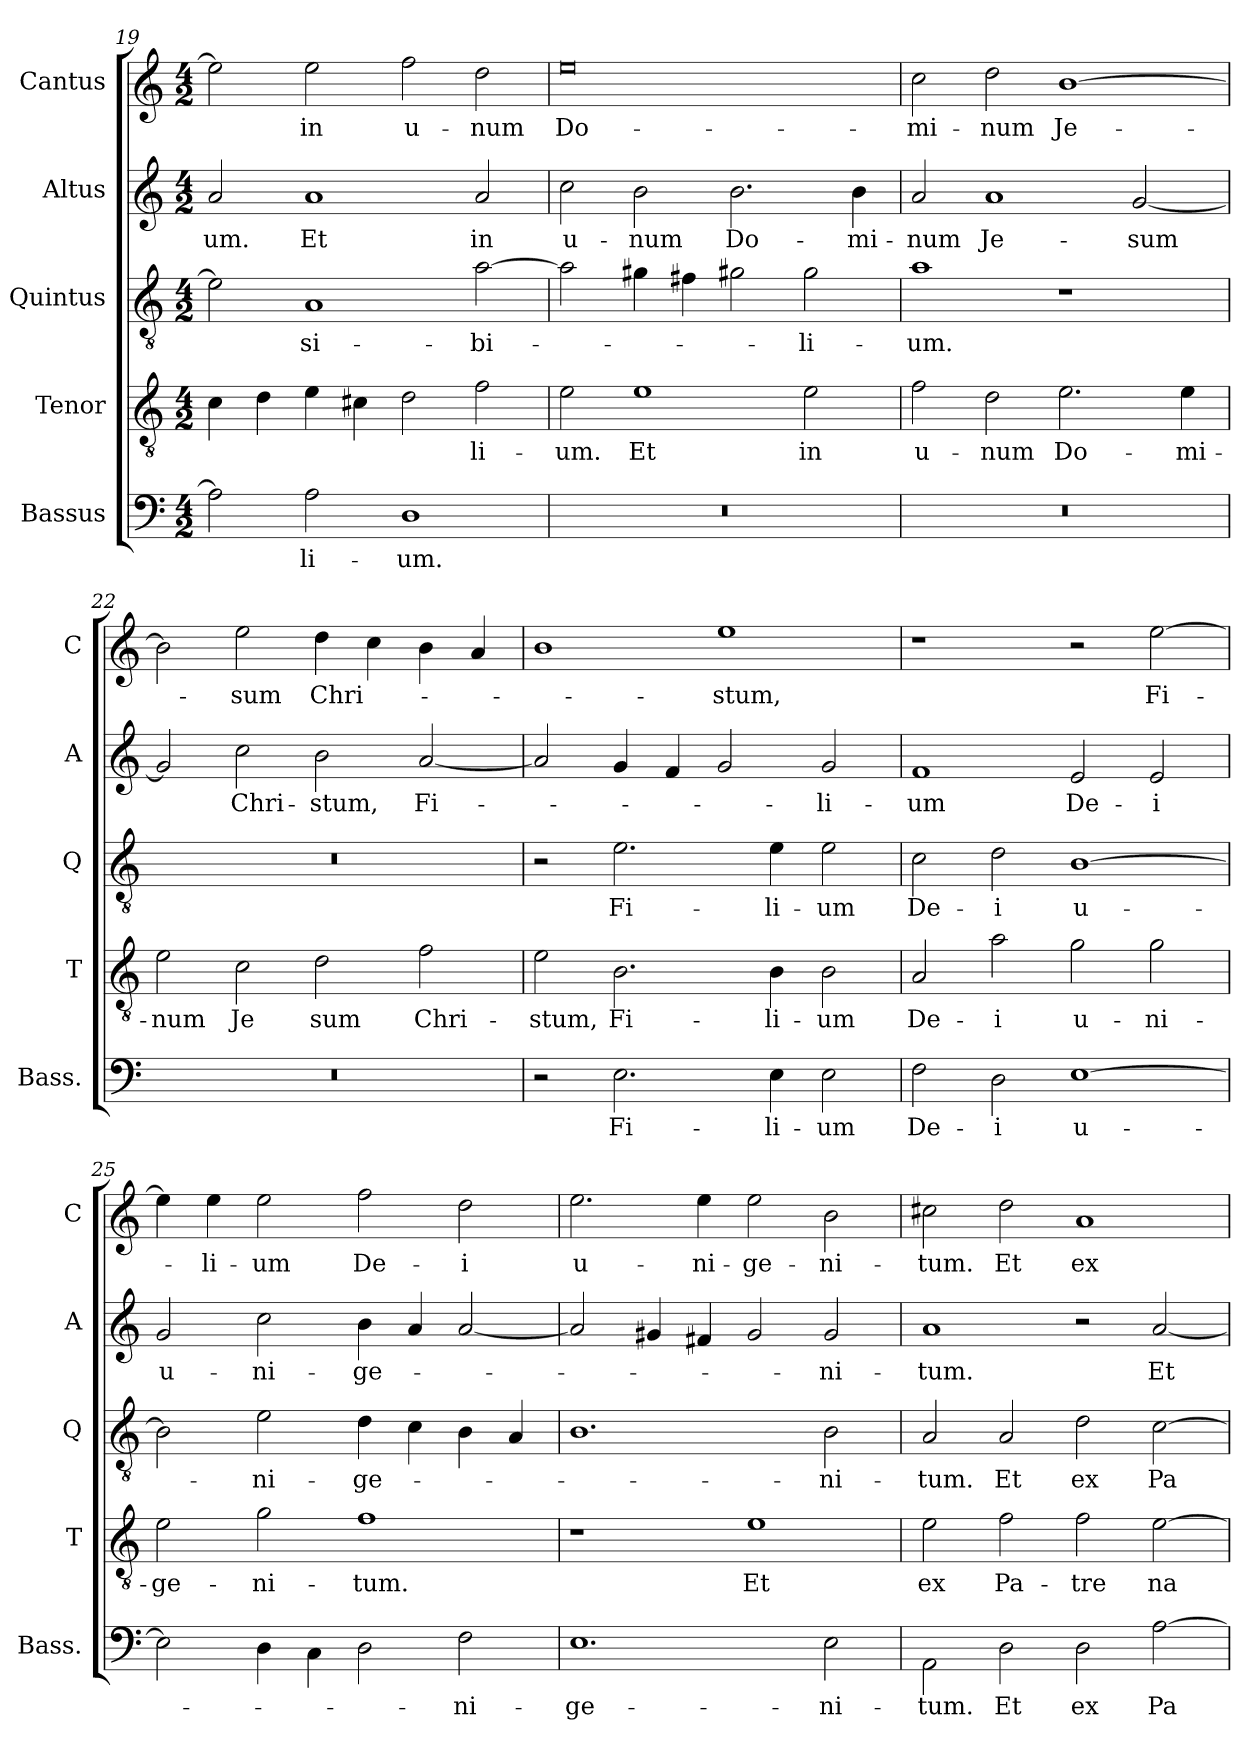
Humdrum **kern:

**kern	**text	**kern	**text	**kern	**text	**kern	**text	**kern	**text
*part5	*part5	*part4	*part4	*part3	*part3	*part2	*part2	*part1	*part1
*staff5	*staff5	*staff4	*staff4	*staff3	*staff3	*staff2	*staff2	*staff1	*staff1
*I"Bassus	*	*I"Tenor	*	*I"Quintus	*	*I"Altus	*	*I"Cantus	*
*I'Bass.	*	*I'T	*	*I'Q	*	*I'A	*	*I'C	*
*clefF4	*	*clefGv2	*	*clefGv2	*	*clefG2	*	*clefG2	*
*	*	*ITrd7c12	*	*ITrd7c12	*	*	*	*	*
*k[]	*	*k[]	*	*k[]	*	*k[]	*	*k[]	*
*C:	*	*C:	*	*C:	*	*C:	*	*C:	*
*M4/2	*	*M4/2	*	*M4/2	*	*M4/2	*	*M4/2	*
=19	=19	=19	=19	=19	=19	=19	=19	=19	=19
2A\]	.	4C\	.	2E\]	.	2a/	-um.	2ee\]	.
.	.	4D\	.	.	.	.	.	.	.
2A\	-li-	4E\	.	1AA/	-si-	1a/	Et	2ee\	in
.	.	4C#X\	.	.	.	.	.	.	.
1D\	-um.	2D\	.	.	.	.	.	2ff\	u-
.	.	2F\	-li-	[2A\	-bi-	2a/	in	2dd\	-num
=20	=20	=20	=20	=20	=20	=20	=20	=20	=20
0r	.	2E\	-um.	2A\]	.	2cc\	u-	0ee\	Do-
.	.	1E\	Et	4G#\	.	2b\	-num	.	.
.	.	.	.	4F#\	.	.	.	.	.
.	.	.	.	2G#X\	.	2.b\	Do-	.	.
.	.	2E\	in	2G#\	-li-	.	.	.	.
.	.	.	.	.	.	4b\	-mi-	.	.
=21	=21	=21	=21	=21	=21	=21	=21	=21	=21
0r	.	2F\	u-	1A\	-um.	2a/	-num	2cc\	-mi-
.	.	2D\	-num	.	.	1a/	Je-	2dd\	-num
.	.	2.E\	Do-	1r	.	.	.	[1b\	Je-
.	.	.	.	.	.	[2g/	-sum	.	.
.	.	4E\	-mi-	.	.	.	.	.	.
=22	=22	=22	=22	=22	=22	=22	=22	=22	=22
0r	.	2E\	-num	0r	.	2g/]	.	2b\]	.
.	.	2C\	Je	.	.	2cc\	Chri-	2ee\	-sum
.	.	2D\	sum	.	.	2b\	-stum,	4dd\	Chri-
.	.	.	.	.	.	.	.	4cc\	.
.	.	2F\	Chri-	.	.	[2a/	Fi-	4b\	.
.	.	.	.	.	.	.	.	4a/	.
=23	=23	=23	=23	=23	=23	=23	=23	=23	=23
2r	.	2E\	-stum,	2r	.	2a/]	.	1b\	.
2.E\	Fi-	2.BB\	Fi-	2.E\	Fi-	4g/	.	.	.
.	.	.	.	.	.	4f/	.	.	.
.	.	.	.	.	.	2g/	.	1ee\	-stum,
4E\	-li-	4BB\	-li-	4E\	-li-	.	.	.	.
2E\	-um	2BB\	-um	2E\	-um	2g/	-li-	.	.
=24	=24	=24	=24	=24	=24	=24	=24	=24	=24
2F\	De-	2AA/	De-	2C\	De-	1f/	-um	1r	.
2D\	-i	2A\	-i	2D\	-i	.	.	.	.
[1E\	u-	2G\	u-	[1BB\	u-	2e/	De-	2r	.
.	.	2G\	-ni-	.	.	2e/	-i	[2ee\	Fi-
=25	=25	=25	=25	=25	=25	=25	=25	=25	=25
2E\]	.	2E\	-ge-	2BB\]	.	2g/	u-	4ee\]	.
.	.	.	.	.	.	.	.	4ee\	-li-
4D\	.	2G\	-ni-	2E\	-ni-	2cc\	-ni-	2ee\	-um
4C\	.	.	.	.	.	.	.	.	.
2D\	.	1F\	-tum.	4D\	-ge-	4b\	-ge-	2ff\	De-
.	.	.	.	4C\	.	4a/	.	.	.
2F\	-ni-	.	.	4BB\	.	[2a/	.	2dd\	-i
.	.	.	.	4AA/	.	.	.	.	.
=26	=26	=26	=26	=26	=26	=26	=26	=26	=26
1.E\	-ge-	1r	.	1.BB\	.	2a/]	.	2.ee\	u-
.	.	.	.	.	.	4g#/	.	.	.
.	.	.	.	.	.	4f#/	.	4ee\	-ni-
.	.	1E\	Et	.	.	2g#/	.	2ee\	-ge-
2E\	-ni-	.	.	2BB\	-ni-	2g#/	-ni-	2b\	-ni-
=27	=27	=27	=27	=27	=27	=27	=27	=27	=27
2AA\	-tum.	2E\	ex	2AA/	-tum.	1a/	-tum.	2cc#X\	-tum.
2D\	Et	2F\	Pa-	2AA/	Et	.	.	2dd\	Et
2D\	ex	2F\	-tre	2D\	ex	2r	.	1a/	ex
[2A\	Pa-	[2E\	na-	[2C\	Pa-	[2a/	Et	.	.
=	=	=	=	=	=	=	=	=	=
*-	*-	*-	*-	*-	*-	*-	*-	*-	*-
